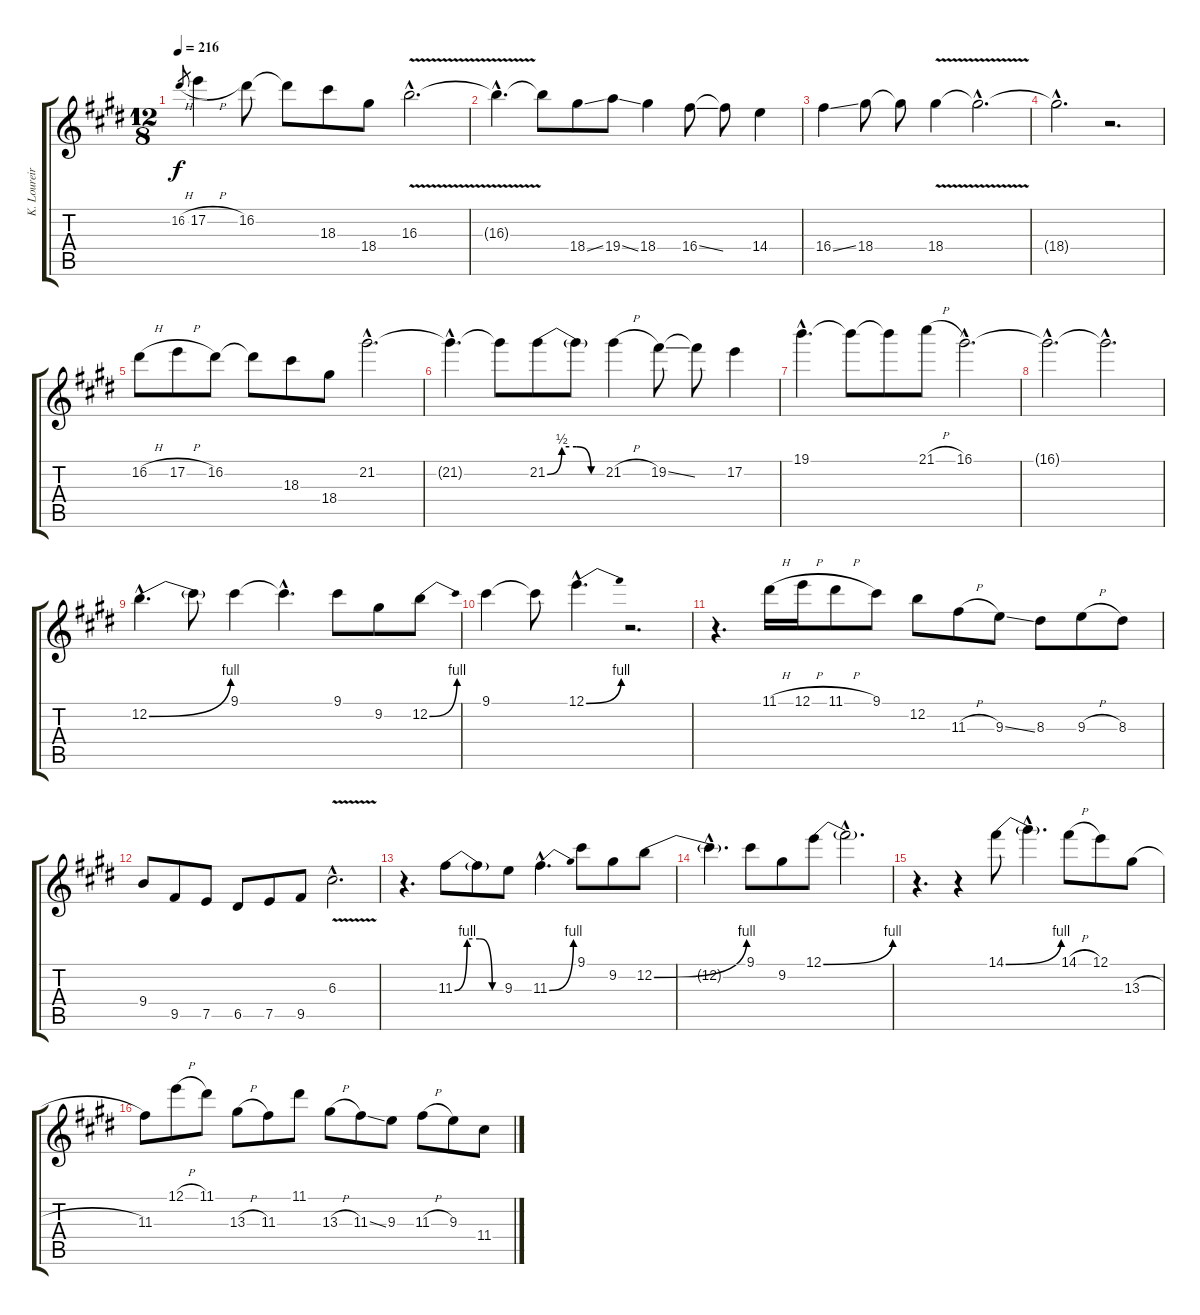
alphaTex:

\track ("K. Loureiro" "K. Loureir") {instrument distortionguitar}
\staff {score tabs}
\tuning (E4 B3 G3 D3 A2 E2) {hide}
\ts (12 8)
\tempo 216
\clef g2
\ks e
16.2{h}.8{gr dy f} 17.2{h}.4{volume 15} 16.2.8 16.2{t}.8 18.3.8 18.4.8 16.3{v hac}.2{d} |
16.3{hac t}.4{d} 16.3{t}.8 18.4{ss}.8 19.4{ss}.8 18.4.4 16.4{ss}.8 16.4{t}.8 14.4.4 |
16.4{ss}.4 18.4.8 18.4{t}.8 18.4{v}.4 18.4{hac t}.2{d} |
18.4{hac t}.2{d} r.2{d} |
16.2{h}.8 17.2{h}.8 16.2.8 16.2{t}.8 18.3.8 18.4.8 21.2{hac}.2{d} |
21.2{hac t}.4{d} 21.2{t}.8 21.2{be (custom 0 0 15 2 30 2 45 0 60 0)}.8 21.2{t}.8 21.2{h}.4 19.2{ss}.8 19.2{t}.8 17.2.4 |
19.1{hac}.4{d} 19.1{t}.8 19.1{t}.8 21.1{h}.8 16.1{hac}.2{d} |
16.1{hac t}.2{d} 16.1{hac t}.2{d} |
12.2{be (bend 0 0 60 4) hac}.4{d} 12.2{t}.8 9.1.4 9.1{hac t}.4{d} 9.1.8 9.2.8 12.2{be (bend 0 0 60 4)}.8 |
9.1.4 9.1{t}.8 12.1{be (bend 0 0 60 4) hac}.4{d} r.2{d} |
r.4{d} 11.1{h}.16 12.1{h}.16 11.1{h}.8 9.1.8 12.2.8 11.3{h}.8 9.3{ss}.8 8.3.8 9.3{h}.8 8.3.8 |
9.4.8 9.5.8 7.5.8 6.5.8 7.5.8 9.5.8 6.3{v hac}.2{d} |
r.4{d} 11.3{be (custom 0 0 15 4 30 4 45 0 60 0)}.8 11.3{t}.8 9.3.8 11.3{be (bend 0 0 60 4) hac}.4{d} 9.1.8 9.2.8 12.2{be (bend 0 0 60 4)}.8 |
12.2{hac t}.4{d} 9.1.8 9.2.8 12.1{be (bend 0 0 60 4)}.8 12.1{hac t}.2{d} |
r.4{d} r.4 14.1{be (bend 0 0 60 4)}.8 14.1{hac t}.4{d} 14.1{h}.8 12.1.8 13.3{h}.8 |
11.3.8 12.1{h}.8 11.1.8 13.3{h}.8 11.3.8 11.1.8 13.3{h}.8 11.3{ss}.8 9.3.8 11.3{h}.8 9.3.8 11.4.8
